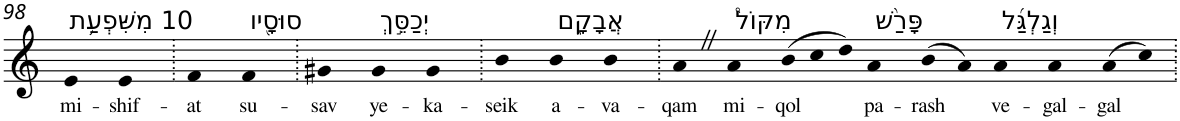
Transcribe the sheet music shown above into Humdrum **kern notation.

**kern	**text
*part1	*part1
*staff1	*staff1
*I"Piano	*
*I'Pno	*
!!LO:PB:g=z
*clefG2	*
*k[]	*
=98	=98
!LO:TX:a:t=10 מִשִּׁפְעַ֥ת	!
!	!LO:LY:b
4e	mi-
!	!LO:LY:b
4e	-shif-
=99.	=99.
!	!LO:LY:b
4f	-at
!LO:TX:a:t=סוּסָ֖יו	!
!	!LO:LY:b
4f	su-
=100.	=100.
!	!LO:LY:b
4g#X	-sav
!LO:TX:a:t=יְכַסֵּ֣ךְ	!
!	!LO:LY:b
4g#	ye-
!	!LO:LY:b
4g#	-ka-
=101.	=101.
!	!LO:LY:b
4b	-seik
!LO:TX:a:t=אֲבָקָ֑ם	!
!	!LO:LY:b
4b	a-
!	!LO:LY:b
4b	-va-
=102.	=102.
!	!LO:LY:b
4aZ	-qam
!LO:TX:a:t=מִקּוֹל֩	!
!	!LO:LY:b
4a	mi-
*Xtuplet	*
!	!LO:LY:b
(>12b	-qol
12cc	.
12dd)	.
!LO:TX:a:t=פָּרַ֨שׁ	!
!	!LO:LY:b
4a	pa-
!	!LO:LY:b
(>8b	-rash
8a)	.
!LO:TX:a:t=וְגַלְגַּ֜ל	!
!	!LO:LY:b
4a	ve-
!	!LO:LY:b
4a	-gal-
!	!LO:LY:b
(>8a	-gal
8cc)	.
=.	=.
*-	*-
